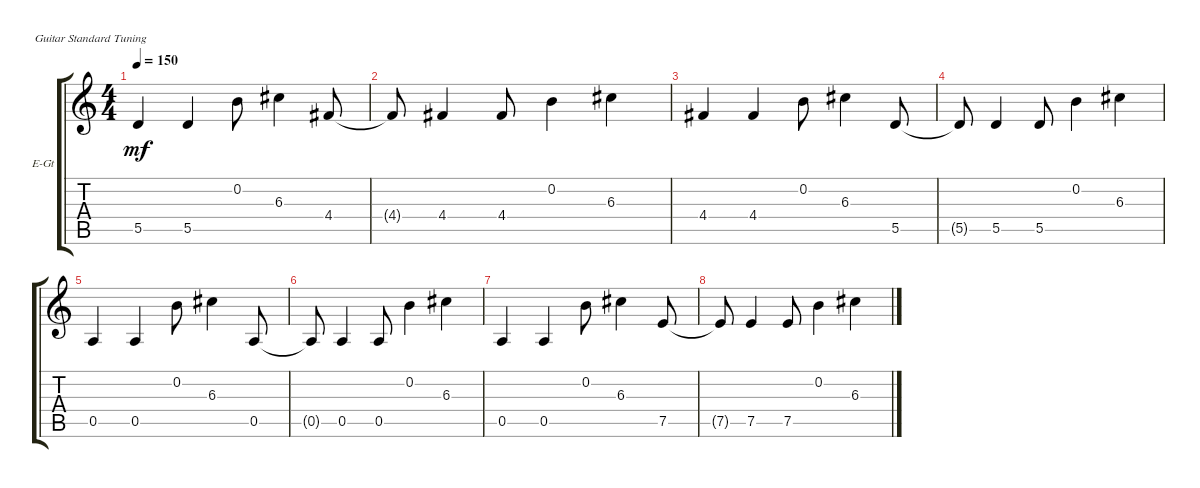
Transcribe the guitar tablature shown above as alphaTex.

\defaultSystemsLayout 4
\bracketExtendMode groupsimilarinstruments
\firstSystemTrackNameOrientation horizontal
\otherSystemsTrackNameOrientation horizontal
\track ("Electric Guitar" "E-Gt") {instrument electricguitarclean}
\staff {score tabs}
\tuning (E4 B3 G3 D3 A2 E2)
\ts (4 4)
\tempo 150
\clef g2
\ks c
5.5.4{dy mf} 5.5.4 0.2.8 6.3.4 4.4.8 |
4.4{t}.8 4.4.4 4.4.8 0.2.4 6.3.4 |
4.4.4 4.4.4 0.2.8 6.3.4 5.5.8 |
5.5{t}.8 5.5.4 5.5.8 0.2.4 6.3.4 |
0.5.4 0.5.4 0.2.8 6.3.4 0.5.8 |
0.5{t}.8 0.5.4 0.5.8 0.2.4 6.3.4 |
0.5.4 0.5.4 0.2.8 6.3.4 7.5.8 |
7.5{t}.8 7.5.4 7.5.8 0.2.4 6.3.4
